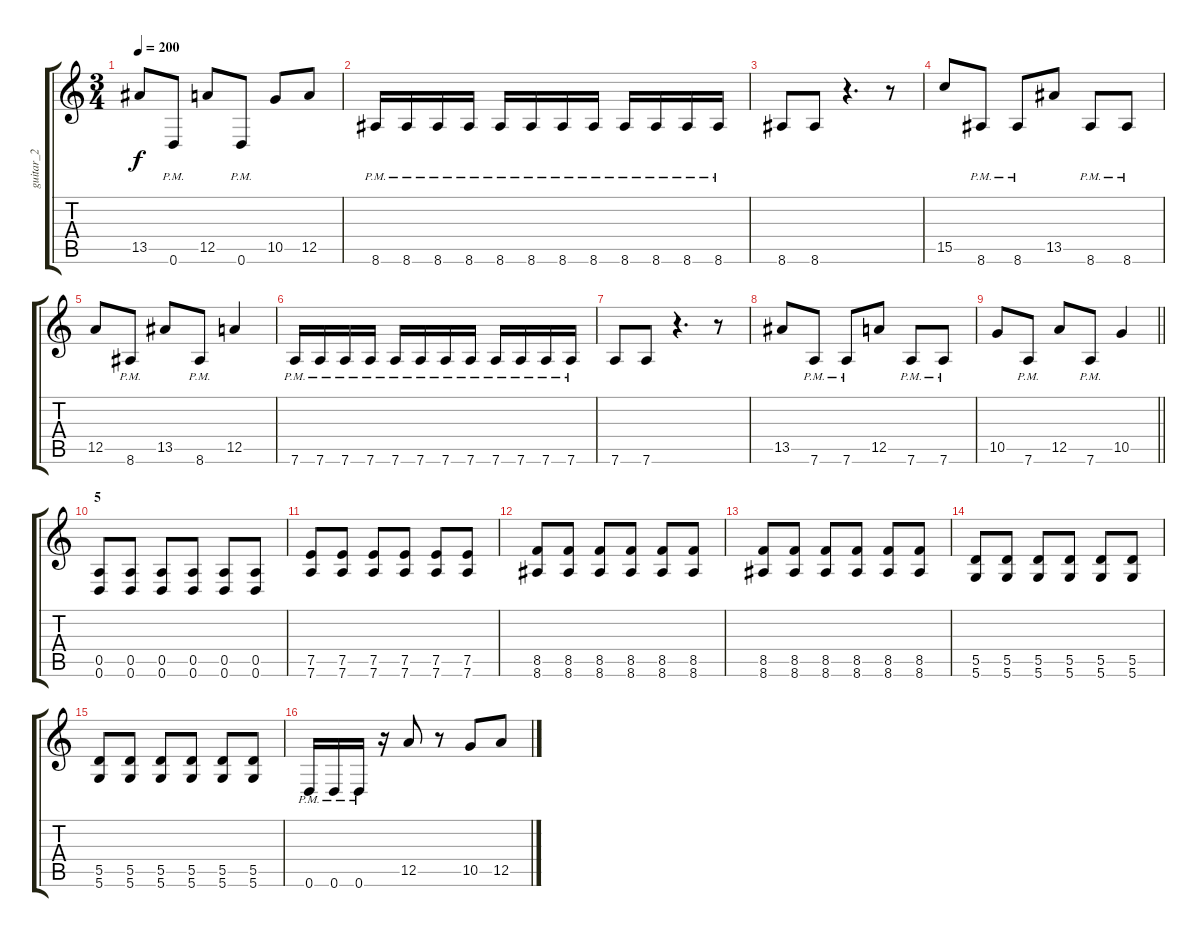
\track ("guitar_2" "guitar_2") {instrument distortionguitar}
\staff {score tabs}
\tuning (E4 B3 G3 D3 A2 D2) {hide}
\ts (3 4)
\tempo 200
\clef g2
\ks c
13.5.8{dy f} 0.6{pm}.8 12.5.8 0.6{pm}.8 10.5.8 12.5.8 |
8.6{pm}.16 8.6{pm}.16 8.6{pm}.16 8.6{pm}.16 8.6{pm}.16 8.6{pm}.16 8.6{pm}.16 8.6{pm}.16 8.6{pm}.16 8.6{pm}.16 8.6{pm}.16 8.6{pm}.16 |
8.6.8 8.6.8 r.4{d} r.8 |
15.5.8 8.6{pm}.8 8.6{pm}.8 13.5.8 8.6{pm}.8 8.6{pm}.8 |
12.5.8 8.6{pm}.8 13.5.8 8.6{pm}.8 12.5.4 |
7.6{pm}.16 7.6{pm}.16 7.6{pm}.16 7.6{pm}.16 7.6{pm}.16 7.6{pm}.16 7.6{pm}.16 7.6{pm}.16 7.6{pm}.16 7.6{pm}.16 7.6{pm}.16 7.6{pm}.16 |
7.6.8 7.6.8 r.4{d} r.8 |
13.5.8 7.6{pm}.8 7.6{pm}.8 12.5.8 7.6{pm}.8 7.6{pm}.8 |
\barLineRight lightlight
10.5.8 7.6{pm}.8 12.5.8 7.6{pm}.8 10.5.4 |
\section ("" "5")
(0.5 0.6).8 (0.5 0.6).8 (0.5 0.6).8 (0.5 0.6).8 (0.5 0.6).8 (0.5 0.6).8 |
(7.5 7.6).8 (7.5 7.6).8 (7.5 7.6).8 (7.5 7.6).8 (7.5 7.6).8 (7.5 7.6).8 |
(8.5 8.6).8 (8.5 8.6).8 (8.5 8.6).8 (8.5 8.6).8 (8.5 8.6).8 (8.5 8.6).8 |
(8.5 8.6).8 (8.5 8.6).8 (8.5 8.6).8 (8.5 8.6).8 (8.5 8.6).8 (8.5 8.6).8 |
(5.5 5.6).8 (5.5 5.6).8 (5.5 5.6).8 (5.5 5.6).8 (5.5 5.6).8 (5.5 5.6).8 |
(5.5 5.6).8 (5.5 5.6).8 (5.5 5.6).8 (5.5 5.6).8 (5.5 5.6).8 (5.5 5.6).8 |
0.6{pm}.16 0.6{pm}.16 0.6{pm}.16 r.16 12.5.8 r.8 10.5.8 12.5.8
